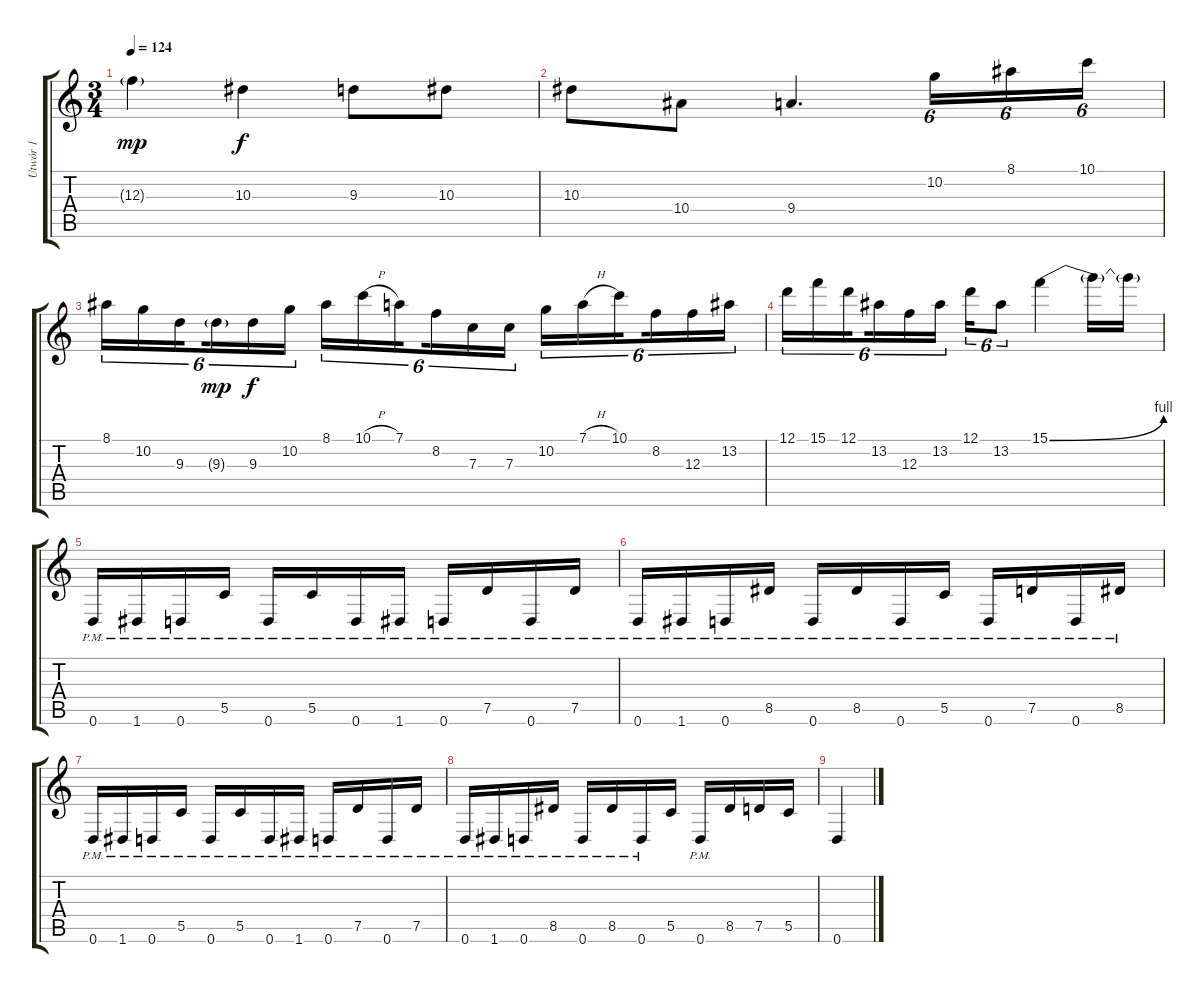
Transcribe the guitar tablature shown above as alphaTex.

\track ("Utwór 1" "Utwór 1") {instrument distortionguitar}
\staff {score tabs}
\tuning (D4 A3 F3 C3 G2 D2) {hide}
\ts (3 4)
\tempo 124
\clef g2
\ks c
12.3{g}.4{dy mp} 10.3.4{dy f} 9.3.8 10.3.8 |
10.3.8 10.4.8 9.4.4{d} 10.2.16{tu (6 4)} 8.1.16{tu (6 4)} 10.1.16{tu (6 4)} |
8.1.16{tu (6 4)} 10.2.16{tu (6 4)} 9.3.16{tu (6 4) beam splitsecondary} 9.3{g}.16{tu (6 4) dy mp} 9.3.16{tu (6 4) dy f} 10.2.16{tu (6 4)} 8.1.16{tu (6 4)} 10.1{h}.16{tu (6 4)} 7.1.16{tu (6 4) beam splitsecondary} 8.2.16{tu (6 4)} 7.3.16{tu (6 4)} 7.3.16{tu (6 4)} 10.2.16{tu (6 4)} 7.1{h}.16{tu (6 4)} 10.1.16{tu (6 4) beam splitsecondary} 8.2.16{tu (6 4)} 12.3.16{tu (6 4)} 13.2.16{tu (6 4)} |
12.1.16{tu (6 4)} 15.1.16{tu (6 4)} 12.1.16{tu (6 4) beam splitsecondary} 13.2.16{tu (6 4)} 12.3.16{tu (6 4)} 13.2.16{tu (6 4)} 12.1.16{tu (6 4)} 13.2.8{tu (6 4)} 15.1{be (bend 0 0 60 4)}.4 15.1{t}.16 15.1{t}.16 |
0.6{pm}.16 1.6{pm}.16 0.6{pm}.16 5.5{pm}.16 0.6{pm}.16 5.5{pm}.16 0.6{pm}.16 1.6{pm}.16 0.6{pm}.16 7.5{pm}.16 0.6{pm}.16 7.5{pm}.16 |
0.6{pm}.16 1.6{pm}.16 0.6{pm}.16 8.5{pm}.16 0.6{pm}.16 8.5{pm}.16 0.6{pm}.16 5.5{pm}.16 0.6{pm}.16 7.5{pm}.16 0.6{pm}.16 8.5{pm}.16 |
0.6{pm}.16 1.6{pm}.16 0.6{pm}.16 5.5{pm}.16 0.6{pm}.16 5.5{pm}.16 0.6{pm}.16 1.6{pm}.16 0.6{pm}.16 7.5{pm}.16 0.6{pm}.16 7.5{pm}.16 |
0.6{pm}.16 1.6{pm}.16 0.6{pm}.16 8.5{pm}.16 0.6{pm}.16 8.5{pm}.16 0.6{pm}.16 5.5.16 0.6{pm}.16 8.5.16 7.5.16 5.5.16 |
0.6.4
